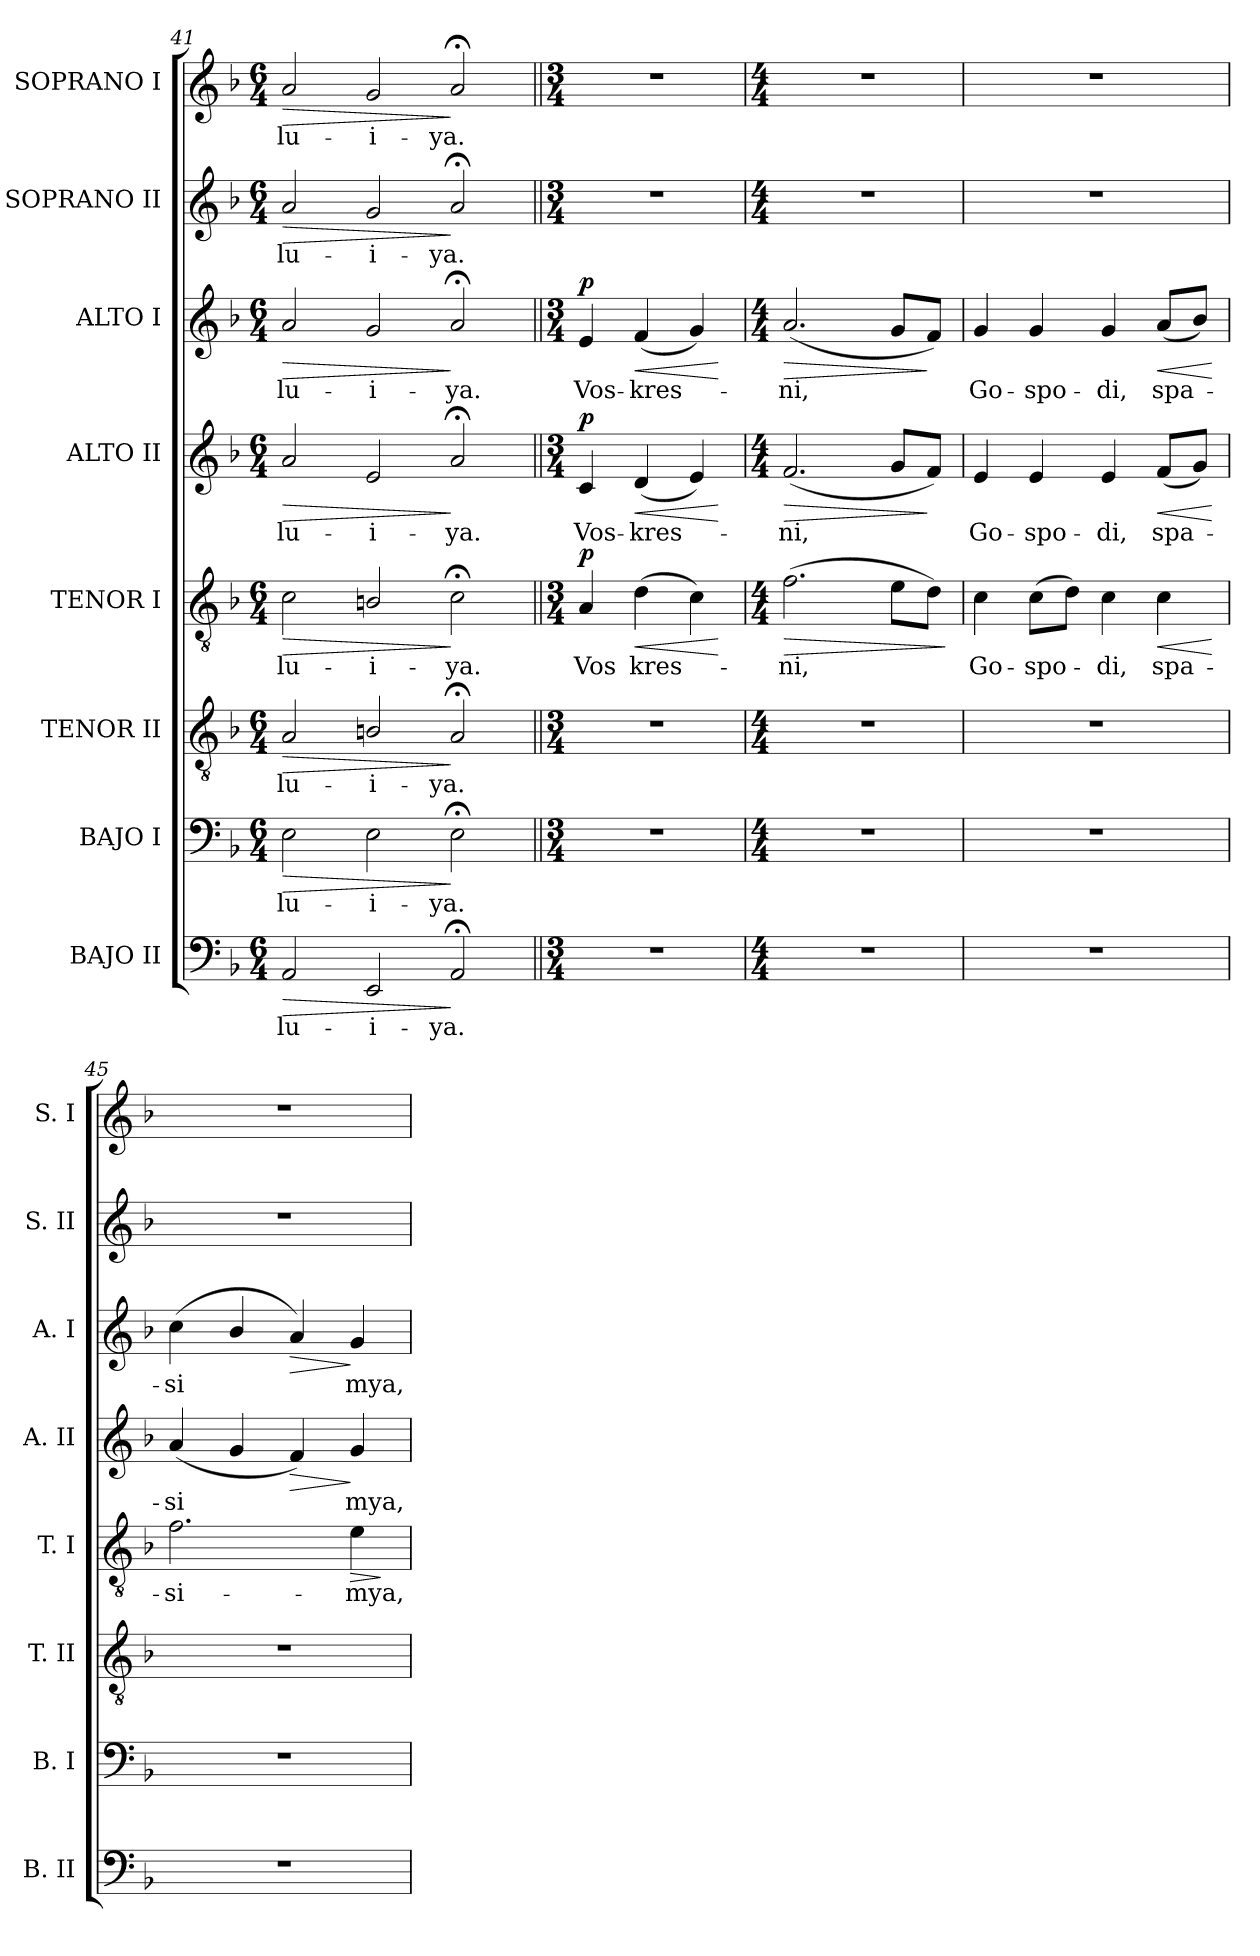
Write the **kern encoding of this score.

**kern	**text	**dynam	**kern	**text	**dynam	**kern	**text	**dynam	**kern	**text	**dynam	**kern	**text	**dynam	**kern	**text	**dynam	**kern	**text	**dynam	**kern	**text	**dynam
*part8	*part8	*part8	*part7	*part7	*part7	*part6	*part6	*part6	*part5	*part5	*part5	*part4	*part4	*part4	*part3	*part3	*part3	*part2	*part2	*part2	*part1	*part1	*part1
*staff8	*staff8	*staff8	*staff7	*staff7	*staff7	*staff6	*staff6	*staff6	*staff5	*staff5	*staff5	*staff4	*staff4	*staff4	*staff3	*staff3	*staff3	*staff2	*staff2	*staff2	*staff1	*staff1	*staff1
*I"BAJO II	*	*	*I"BAJO I	*	*	*I"TENOR II	*	*	*I"TENOR I	*	*	*I"ALTO II	*	*	*I"ALTO I	*	*	*I"SOPRANO II	*	*	*I"SOPRANO I	*	*
*I'B. II	*	*	*I'B. I	*	*	*I'T. II	*	*	*I'T. I	*	*	*I'A. II	*	*	*I'A. I	*	*	*I'S. II	*	*	*I'S. I	*	*
*clefF4	*	*	*clefF4	*	*	*clefGv2	*	*	*clefGv2	*	*	*clefG2	*	*	*clefG2	*	*	*clefG2	*	*	*clefG2	*	*
*	*	*	*	*	*	*ITrd7c12	*	*	*ITrd7c12	*	*	*	*	*	*	*	*	*	*	*	*	*	*
*k[b-]	*	*	*k[b-]	*	*	*k[b-]	*	*	*k[b-]	*	*	*k[b-]	*	*	*k[b-]	*	*	*k[b-]	*	*	*k[b-]	*	*
*F:	*	*	*F:	*	*	*F:	*	*	*F:	*	*	*F:	*	*	*F:	*	*	*F:	*	*	*F:	*	*
*M6/4	*	*	*M6/4	*	*	*M6/4	*	*	*M6/4	*	*	*M6/4	*	*	*M6/4	*	*	*M6/4	*	*	*M6/4	*	*
=41	=41	=41	=41	=41	=41	=41	=41	=41	=41	=41	=41	=41	=41	=41	=41	=41	=41	=41	=41	=41	=41	=41	=41
!	!LO:LY:b	!LO:HP:b	!	!LO:LY:b	!LO:HP:b	!	!LO:LY:b	!LO:HP:b	!	!LO:LY:b	!LO:HP:b	!	!LO:LY:b	!LO:HP:b	!	!LO:LY:b	!LO:HP:b	!	!LO:LY:b	!LO:HP:b	!	!LO:LY:b	!LO:HP:b
2AA/	-lu-	>	2E\	-lu-	>	2AA/	-lu-	>	2C\	-lu-	>	2a/	-lu-	>	2a/	-lu-	>	2a/	-lu-	>	2a/	-lu-	>
!	!LO:LY:b	!	!	!LO:LY:b	!	!	!LO:LY:b	!	!	!LO:LY:b	!	!	!LO:LY:b	!	!	!LO:LY:b	!	!	!LO:LY:b	!	!	!LO:LY:b	!
2EE/	-i-	.	2E\	-i-	.	2BBn/	-i-	.	2BBn/	-i-	.	2e/	-i-	.	2g/	-i-	.	2g/	-i-	.	2g/	-i-	.
!	!LO:LY:b	!	!	!LO:LY:b	!	!	!LO:LY:b	!	!	!LO:LY:b	!	!	!LO:LY:b	!	!	!LO:LY:b	!	!	!LO:LY:b	!	!	!LO:LY:b	!
2AA;</	-ya.	]	2E;<\	-ya.	]	2AA;</	-ya.	]	2C;<\	-ya.	]	2a;</	-ya.	]	2a;</	-ya.	]	2a;</	-ya.	]	2a;</	-ya.	]
!!LO:PB:g=z
=42||	=42||	=42||	=42||	=42||	=42||	=42||	=42||	=42||	=42||	=42||	=42||	=42||	=42||	=42||	=42||	=42||	=42||	=42||	=42||	=42||	=42||	=42||	=42||
*M3/4	*	*	*M3/4	*	*	*M3/4	*	*	*M3/4	*	*	*M3/4	*	*	*M3/4	*	*	*M3/4	*	*	*M3/4	*	*
!LO:N:vis=1	!	!	!LO:N:vis=1	!	!	!LO:N:vis=1	!	!	!	!LO:LY:b	!LO:DY:a	!	!LO:LY:b	!LO:DY:a	!	!LO:LY:b	!LO:DY:a	!LO:N:vis=1	!	!	!LO:N:vis=1	!	!
2.r	.	.	2.r	.	.	2.r	.	.	4AA/	Vos	p	4c/	Vos-	p	4e/	Vos-	p	2.r	.	.	2.r	.	.
!	!	!	!	!	!	!	!	!	!	!LO:LY:b	!LO:HP:b	!	!LO:LY:b	!LO:HP:b	!	!LO:LY:b	!LO:HP:b	!	!	!	!	!	!
.	.	.	.	.	.	.	.	.	(>4D\	kres-	<	(<4d/	-kres-	<	(<4f/	-kres-	<	.	.	.	.	.	.
.	.	.	.	.	.	.	.	.	4C\)	.	.	4e/)	.	.	4g/)	.	.	.	.	.	.	.	.
.	.	.	.	.	.	.	.	.	.	.	[	.	.	[	.	.	[	.	.	.	.	.	.
=43	=43	=43	=43	=43	=43	=43	=43	=43	=43	=43	=43	=43	=43	=43	=43	=43	=43	=43	=43	=43	=43	=43	=43
*M4/4	*	*	*M4/4	*	*	*M4/4	*	*	*M4/4	*	*	*M4/4	*	*	*M4/4	*	*	*M4/4	*	*	*M4/4	*	*
!	!	!	!	!	!	!	!	!	!	!LO:LY:b	!LO:HP:b	!	!LO:LY:b	!LO:HP:b	!	!LO:LY:b	!LO:HP:b	!	!	!	!	!	!
1r	.	.	1r	.	.	1r	.	.	(<2.F\	-ni,	>	(<2.f/	-ni,	>	(<2.a/	-ni,	>	1r	.	.	1r	.	.
.	.	.	.	.	.	.	.	.	8E\L	.	.	8g/L	.	.	8g/L	.	.	.	.	.	.	.	.
.	.	.	.	.	.	.	.	.	8D\J)	.	.	8f/J)	.	]	8f/J)	.	]	.	.	.	.	.	.
.	.	.	.	.	.	.	.	.	.	.	]	.	.	.	.	.	.	.	.	.	.	.	.
=44	=44	=44	=44	=44	=44	=44	=44	=44	=44	=44	=44	=44	=44	=44	=44	=44	=44	=44	=44	=44	=44	=44	=44
!	!	!	!	!	!	!	!	!	!	!LO:LY:b	!	!	!LO:LY:b	!	!	!LO:LY:b	!	!	!	!	!	!	!
1r	.	.	1r	.	.	1r	.	.	4C\	Go-	.	4e/	Go-	.	4g/	Go-	.	1r	.	.	1r	.	.
!	!	!	!	!	!	!	!	!	!	!LO:LY:b	!	!	!LO:LY:b	!	!	!LO:LY:b	!	!	!	!	!	!	!
.	.	.	.	.	.	.	.	.	(>8C\L	-spo-	.	4e/	-spo-	.	4g/	-spo-	.	.	.	.	.	.	.
.	.	.	.	.	.	.	.	.	8D\J)	.	.	.	.	.	.	.	.	.	.	.	.	.	.
!	!	!	!	!	!	!	!	!	!	!LO:LY:b	!	!	!LO:LY:b	!	!	!LO:LY:b	!	!	!	!	!	!	!
.	.	.	.	.	.	.	.	.	4C\	-di,	.	4e/	-di,	.	4g/	-di,	.	.	.	.	.	.	.
!	!	!	!	!	!	!	!	!	!	!LO:LY:b	!LO:HP:b	!	!LO:LY:b	!LO:HP:b	!	!LO:LY:b	!LO:HP:b	!	!	!	!	!	!
.	.	.	.	.	.	.	.	.	4C\	spa-	<	(<8f/L	spa-	<	(<8a/L	spa-	<	.	.	.	.	.	.
.	.	.	.	.	.	.	.	.	.	.	.	8g/J)	.	.	8b-/J)	.	.	.	.	.	.	.	.
.	.	.	.	.	.	.	.	.	.	.	[	.	.	[	.	.	[	.	.	.	.	.	.
=45	=45	=45	=45	=45	=45	=45	=45	=45	=45	=45	=45	=45	=45	=45	=45	=45	=45	=45	=45	=45	=45	=45	=45
!	!	!	!	!	!	!	!	!	!	!LO:LY:b	!	!	!LO:LY:b	!	!	!LO:LY:b	!	!	!	!	!	!	!
1r	.	.	1r	.	.	1r	.	.	2.F\	-si-	.	(>4a/	-si	.	(<4cc\	-si	.	1r	.	.	1r	.	.
.	.	.	.	.	.	.	.	.	.	.	.	4g/	.	.	4b-/	.	.	.	.	.	.	.	.
!	!	!	!	!	!	!	!	!	!	!	!	!	!	!LO:HP:b	!	!	!LO:HP:b	!	!	!	!	!	!
.	.	.	.	.	.	.	.	.	.	.	.	4f/)	.	>	4a/)	.	>	.	.	.	.	.	.
!	!	!	!	!	!	!	!	!	!	!LO:LY:b	!LO:HP:b	!	!LO:LY:b	!	!	!LO:LY:b	!	!	!	!	!	!	!
.	.	.	.	.	.	.	.	.	4E\	-mya,	>	4g/	mya,	]	4g/	mya,	]	.	.	.	.	.	.
.	.	.	.	.	.	.	.	.	.	.	]	.	.	.	.	.	.	.	.	.	.	.	.
=	=	=	=	=	=	=	=	=	=	=	=	=	=	=	=	=	=	=	=	=	=	=	=
*-	*-	*-	*-	*-	*-	*-	*-	*-	*-	*-	*-	*-	*-	*-	*-	*-	*-	*-	*-	*-	*-	*-	*-
